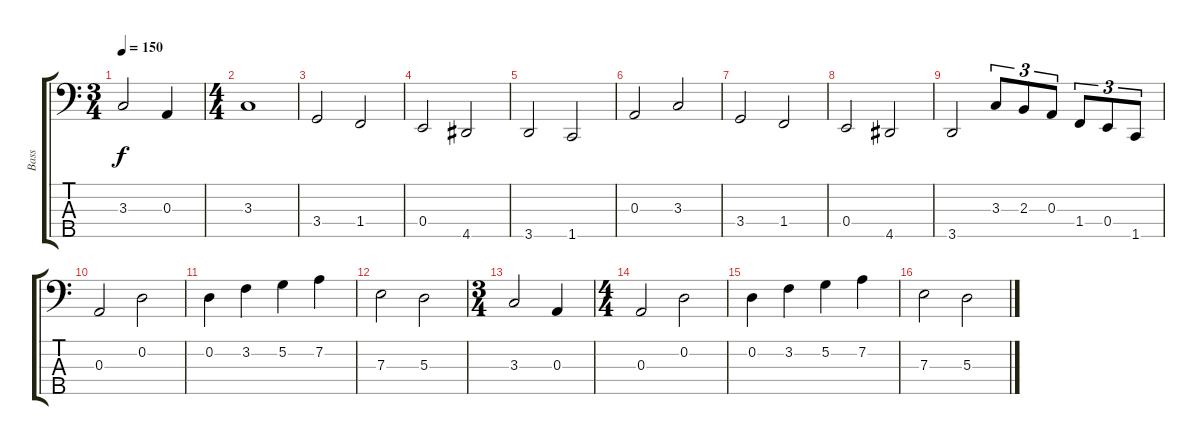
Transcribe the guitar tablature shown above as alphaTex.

\track ("Bass" "Bass") {instrument electricbassfinger}
\staff {score tabs}
\tuning (G2 D2 A1 E1 B0) {hide}
\ts (3 4)
\tempo 150
\clef f4
\ks c
3.3.2{dy f} 0.3.4 |
\ts (4 4)
3.3.1{volume 16 instrument fretlessbass} |
3.4.2 1.4.2 |
0.4.2 4.5.2 |
3.5.2 1.5.2 |
0.3.2 3.3.2 |
3.4.2 1.4.2 |
0.4.2 4.5.2 |
3.5.2 3.3.8{tu (3 2) volume 16 instrument electricbassfinger} 2.3.8{tu (3 2)} 0.3.8{tu (3 2)} 1.4.8{tu (3 2)} 0.4.8{tu (3 2)} 1.5.8{tu (3 2)} |
0.3.2{volume 16 instrument fretlessbass} 0.2.2 |
0.2.4 3.2.4 5.2.4 7.2.4 |
7.3.2 5.3.2 |
\ts (3 4)
3.3.2 0.3.4 |
\ts (4 4)
0.3.2 0.2.2 |
0.2.4 3.2.4 5.2.4 7.2.4 |
7.3.2 5.3.2
